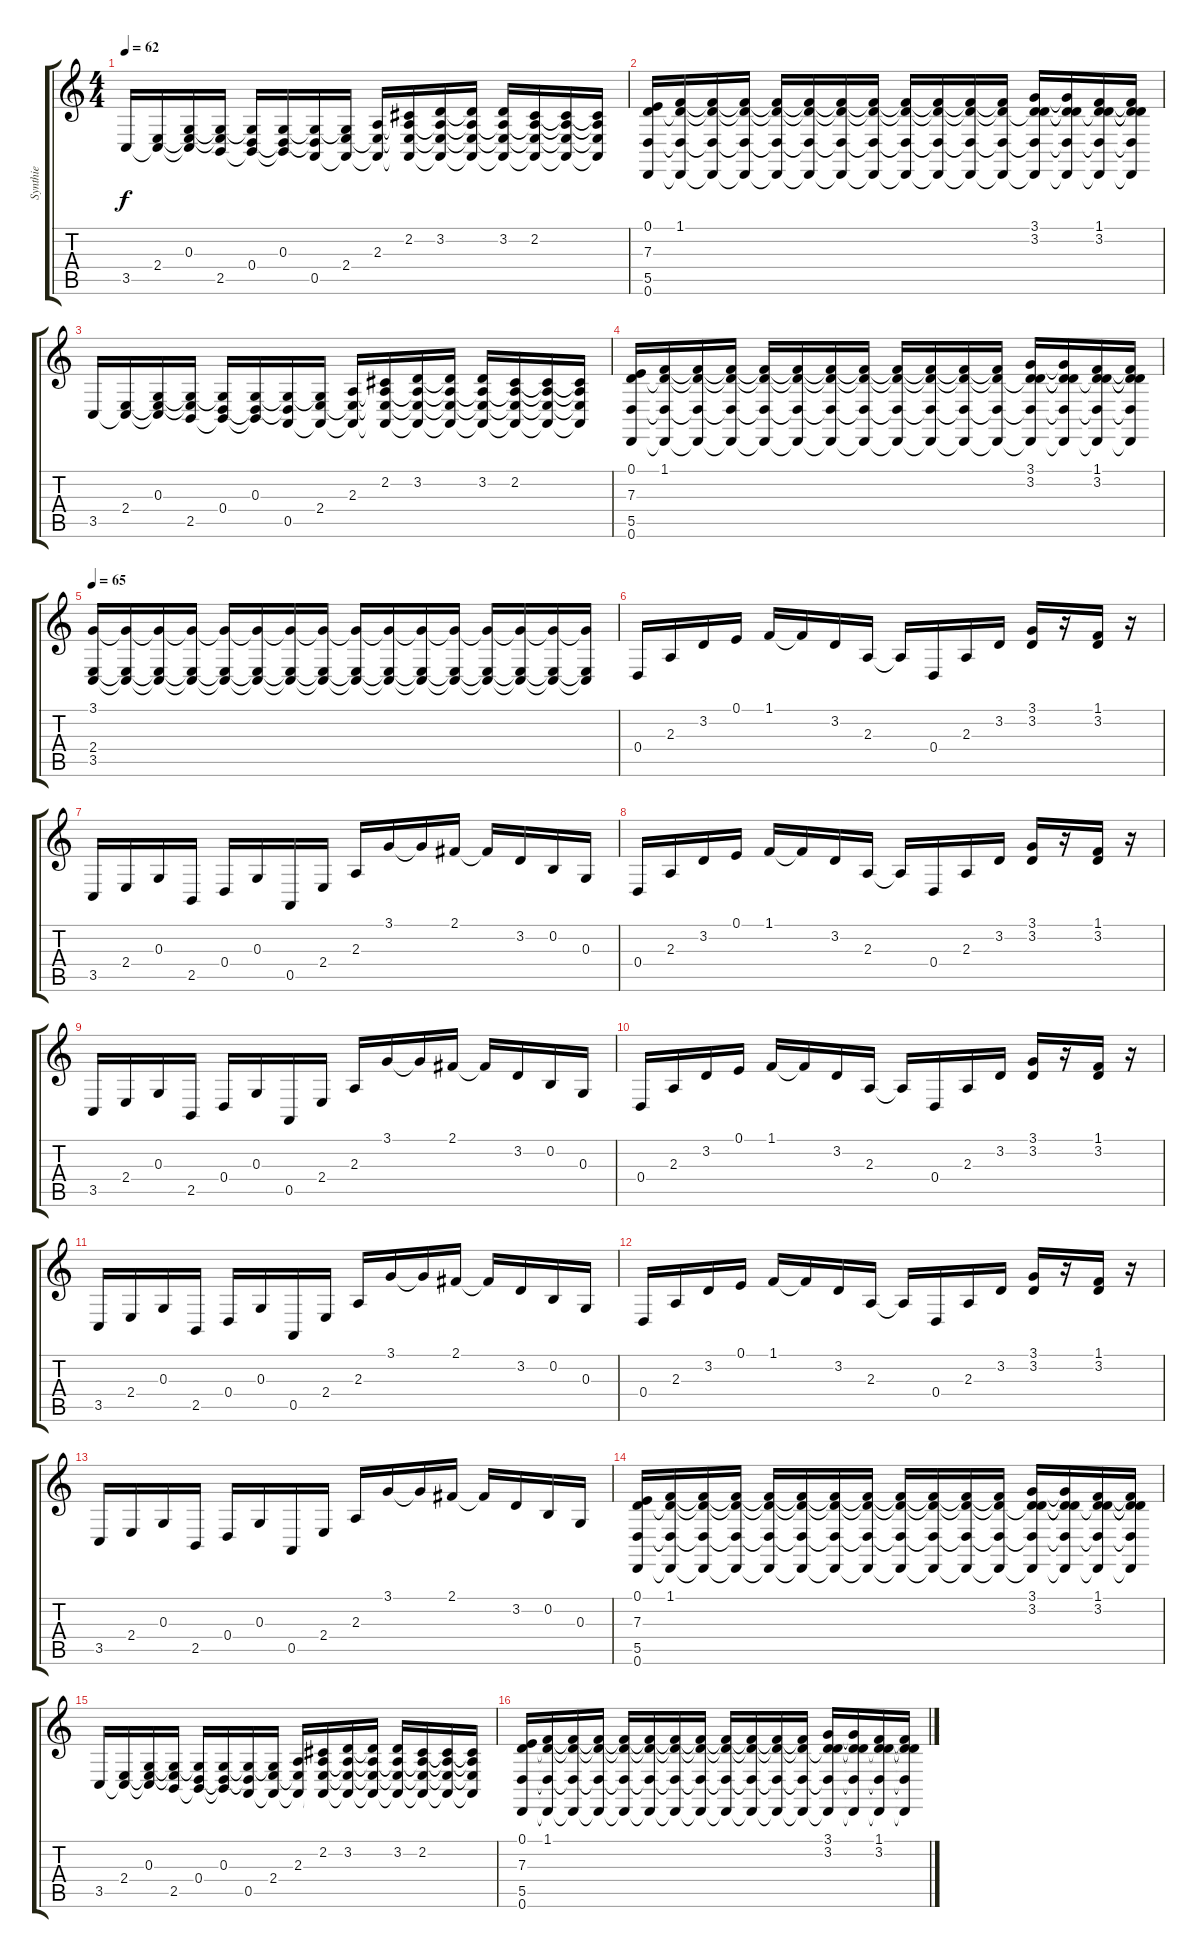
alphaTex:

\track ("Synthie" "Synthie") {instrument stringensemble1}
\staff {score tabs}
\tuning (E4 B3 G3 D3 A2 D2) {hide}
\ts (4 4)
\tempo 62
\clef g2
\ks c
3.5.16{dy f balance 0} (2.4 3.5{t}).16{balance 8} (0.3 2.4{t} 3.5{t}).16{balance 16} (0.3{t} 2.4{t} 2.5).16{balance 8} (0.3{t} 0.4 2.5{t}).16{balance 0} (0.3 0.4{t} 2.5{t}).16{balance 8} (0.3{t} 0.4{t} 0.5).16{balance 16} (0.3{t} 2.4 0.5{t}).16{balance 8} (2.3 2.4{t} 0.5{t}).16{balance 0} (2.2 2.3{t} 2.4{t} 0.5{t}).16{balance 8} (3.2 2.3{t} 2.4{t} 0.5{t}).16{balance 16} (3.2{t} 2.3{t} 2.4{t} 0.5{t}).16{balance 8} (3.2 2.3{t} 2.4{t} 0.5{t}).16{balance 0} (2.2 2.3{t} 2.4{t} 0.5{t}).16{balance 8} (2.2{t} 2.3{t} 2.4{t} 0.5{t}).16{balance 16} (2.2{t} 2.3{t} 2.4{t} 0.5{t}).16{balance 8} |
(0.1 7.3 5.5 0.6).16{balance 0} (1.1 7.3{t} 5.5{t} 0.6{t}).16{balance 8} (1.1{t} 7.3{t} 5.5{t} 0.6{t}).16{balance 16} (1.1{t} 7.3{t} 5.5{t} 0.6{t}).16{balance 8} (1.1{t} 7.3{t} 5.5{t} 0.6{t}).16{balance 0} (1.1{t} 7.3{t} 5.5{t} 0.6{t}).16{balance 8} (1.1{t} 7.3{t} 5.5{t} 0.6{t}).16{balance 16} (1.1{t} 7.3{t} 5.5{t} 0.6{t}).16{balance 8} (1.1{t} 7.3{t} 5.5{t} 0.6{t}).16{balance 0} (1.1{t} 7.3{t} 5.5{t} 0.6{t}).16{balance 8} (1.1{t} 7.3{t} 5.5{t} 0.6{t}).16{balance 16} (1.1{t} 7.3{t} 5.5{t} 0.6{t}).16{balance 8} (3.1 3.2 7.3{t} 5.5{t} 0.6{t}).16{balance 0} (3.1{t} 3.2{t} 7.3{t} 5.5{t} 0.6{t}).16{balance 8} (1.1 3.2 7.3{t} 5.5{t} 0.6{t}).16{balance 16} (1.1{t} 3.2{t} 7.3{t} 5.5{t} 0.6{t}).16{balance 8} |
3.5.16{balance 0} (2.4 3.5{t}).16{balance 8} (0.3 2.4{t} 3.5{t}).16{balance 16} (0.3{t} 2.4{t} 2.5).16{balance 8} (0.3{t} 0.4 2.5{t}).16{balance 0} (0.3 0.4{t} 2.5{t}).16{balance 8} (0.3{t} 0.4{t} 0.5).16{balance 16} (0.3{t} 2.4 0.5{t}).16{balance 8} (2.3 2.4{t} 0.5{t}).16{balance 0} (2.2 2.3{t} 2.4{t} 0.5{t}).16{balance 8} (3.2 2.3{t} 2.4{t} 0.5{t}).16{balance 16} (3.2{t} 2.3{t} 2.4{t} 0.5{t}).16{balance 8} (3.2 2.3{t} 2.4{t} 0.5{t}).16{balance 0} (2.2 2.3{t} 2.4{t} 0.5{t}).16{balance 8} (2.2{t} 2.3{t} 2.4{t} 0.5{t}).16{balance 16} (2.2{t} 2.3{t} 2.4{t} 0.5{t}).16{balance 8} |
(0.1 7.3 5.5 0.6).16{balance 0} (1.1 7.3{t} 5.5{t} 0.6{t}).16{balance 8} (1.1{t} 7.3{t} 5.5{t} 0.6{t}).16{balance 16} (1.1{t} 7.3{t} 5.5{t} 0.6{t}).16{balance 8} (1.1{t} 7.3{t} 5.5{t} 0.6{t}).16{balance 0} (1.1{t} 7.3{t} 5.5{t} 0.6{t}).16{balance 8} (1.1{t} 7.3{t} 5.5{t} 0.6{t}).16{balance 16} (1.1{t} 7.3{t} 5.5{t} 0.6{t}).16{balance 8} (1.1{t} 7.3{t} 5.5{t} 0.6{t}).16{balance 0} (1.1{t} 7.3{t} 5.5{t} 0.6{t}).16{balance 8} (1.1{t} 7.3{t} 5.5{t} 0.6{t}).16{balance 16} (1.1{t} 7.3{t} 5.5{t} 0.6{t}).16{balance 8} (3.1 3.2 7.3{t} 5.5{t} 0.6{t}).16{balance 0} (3.1{t} 3.2{t} 7.3{t} 5.5{t} 0.6{t}).16{balance 8} (1.1 3.2 7.3{t} 5.5{t} 0.6{t}).16{balance 16} (1.1{t} 3.2{t} 7.3{t} 5.5{t} 0.6{t}).16{balance 8} |
\tempo 65
(3.1 2.4 3.5).16{balance 0} (3.1{t} 2.4{t} 3.5{t}).16{balance 8} (3.1{t} 2.4{t} 3.5{t}).16{balance 16} (3.1{t} 2.4{t} 3.5{t}).16{balance 8} (3.1{t} 2.4{t} 3.5{t}).16{balance 0} (3.1{t} 2.4{t} 3.5{t}).16{balance 8} (3.1{t} 2.4{t} 3.5{t}).16{balance 16} (3.1{t} 2.4{t} 3.5{t}).16{balance 8} (3.1{t} 2.4{t} 3.5{t}).16{balance 0} (3.1{t} 2.4{t} 3.5{t}).16{balance 8} (3.1{t} 2.4{t} 3.5{t}).16{balance 16} (3.1{t} 2.4{t} 3.5{t}).16{balance 8} (3.1{t} 2.4{t} 3.5{t}).16{balance 0} (3.1{t} 2.4{t} 3.5{t}).16{balance 8} (3.1{t} 2.4{t} 3.5{t}).16{balance 16} (3.1{t} 2.4{t} 3.5{t}).16{balance 8} |
0.4.16{balance 0} 2.3.16{balance 8} 3.2.16{balance 16} 0.1.16{balance 8} 1.1.16{balance 0} 1.1{t}.16{balance 8} 3.2.16{balance 16} 2.3.16{balance 8} 2.3{t}.16{balance 0} 0.4.16{balance 8} 2.3.16{balance 16} 3.2.16{balance 8} (3.1 3.2).16{balance 0} r.16{balance 8} (1.1 3.2).16{balance 16} r.16{balance 8} |
3.5.16{balance 0} 2.4.16{balance 8} 0.3.16{balance 16} 2.5.16{balance 8} 0.4.16{balance 0} 0.3.16{balance 8} 0.5.16{balance 16} 2.4.16{balance 8} 2.3.16{balance 0} 3.1.16{balance 8} 3.1{t}.16{balance 16} 2.1.16{balance 8} 2.1{t}.16{balance 0} 3.2.16{balance 8} 0.2.16{balance 16} 0.3.16{balance 8} |
0.4.16{balance 0} 2.3.16{balance 8} 3.2.16{balance 16} 0.1.16{balance 8} 1.1.16{balance 0} 1.1{t}.16{balance 8} 3.2.16{balance 16} 2.3.16{balance 8} 2.3{t}.16{balance 0} 0.4.16{balance 8} 2.3.16{balance 16} 3.2.16{balance 8} (3.1 3.2).16{balance 0} r.16{balance 8} (1.1 3.2).16{balance 16} r.16{balance 8} |
3.5.16{balance 0} 2.4.16{balance 8} 0.3.16{balance 16} 2.5.16{balance 8} 0.4.16{balance 0} 0.3.16{balance 8} 0.5.16{balance 16} 2.4.16{balance 8} 2.3.16{balance 0} 3.1.16{balance 8} 3.1{t}.16{balance 16} 2.1.16{balance 8} 2.1{t}.16{balance 0} 3.2.16{balance 8} 0.2.16{balance 16} 0.3.16{balance 8} |
0.4.16{balance 0} 2.3.16{balance 8} 3.2.16{balance 16} 0.1.16{balance 8} 1.1.16{balance 0} 1.1{t}.16{balance 8} 3.2.16{balance 16} 2.3.16{balance 8} 2.3{t}.16{balance 0} 0.4.16{balance 8} 2.3.16{balance 16} 3.2.16{balance 8} (3.1 3.2).16{balance 0} r.16{balance 8} (1.1 3.2).16{balance 16} r.16{balance 8} |
3.5.16{balance 0} 2.4.16{balance 8} 0.3.16{balance 16} 2.5.16{balance 8} 0.4.16{balance 0} 0.3.16{balance 8} 0.5.16{balance 16} 2.4.16{balance 8} 2.3.16{balance 0} 3.1.16{balance 8} 3.1{t}.16{balance 16} 2.1.16{balance 8} 2.1{t}.16{balance 0} 3.2.16{balance 8} 0.2.16{balance 16} 0.3.16{balance 8} |
0.4.16{balance 0} 2.3.16{balance 8} 3.2.16{balance 16} 0.1.16{balance 8} 1.1.16{balance 0} 1.1{t}.16{balance 8} 3.2.16{balance 16} 2.3.16{balance 8} 2.3{t}.16{balance 0} 0.4.16{balance 8} 2.3.16{balance 16} 3.2.16{balance 8} (3.1 3.2).16{balance 0} r.16{balance 8} (1.1 3.2).16{balance 16} r.16{balance 8} |
3.5.16{balance 0} 2.4.16{balance 8} 0.3.16{balance 16} 2.5.16{balance 8} 0.4.16{balance 0} 0.3.16{balance 8} 0.5.16{balance 16} 2.4.16{balance 8} 2.3.16{balance 0} 3.1.16{balance 8} 3.1{t}.16{balance 16} 2.1.16{balance 8} 2.1{t}.16{balance 0} 3.2.16{balance 8} 0.2.16{balance 16} 0.3.16{balance 8} |
(0.1 7.3 5.5 0.6).16{balance 0} (1.1 7.3{t} 5.5{t} 0.6{t}).16{balance 8} (1.1{t} 7.3{t} 5.5{t} 0.6{t}).16{balance 16} (1.1{t} 7.3{t} 5.5{t} 0.6{t}).16{balance 8} (1.1{t} 7.3{t} 5.5{t} 0.6{t}).16{balance 0} (1.1{t} 7.3{t} 5.5{t} 0.6{t}).16{balance 8} (1.1{t} 7.3{t} 5.5{t} 0.6{t}).16{balance 16} (1.1{t} 7.3{t} 5.5{t} 0.6{t}).16{balance 8} (1.1{t} 7.3{t} 5.5{t} 0.6{t}).16{balance 0} (1.1{t} 7.3{t} 5.5{t} 0.6{t}).16{balance 8} (1.1{t} 7.3{t} 5.5{t} 0.6{t}).16{balance 16} (1.1{t} 7.3{t} 5.5{t} 0.6{t}).16{balance 8} (3.1 3.2 7.3{t} 5.5{t} 0.6{t}).16{balance 0} (3.1{t} 3.2{t} 7.3{t} 5.5{t} 0.6{t}).16{balance 8} (1.1 3.2 7.3{t} 5.5{t} 0.6{t}).16{balance 16} (1.1{t} 3.2{t} 7.3{t} 5.5{t} 0.6{t}).16{balance 8} |
3.5.16{balance 0} (2.4 3.5{t}).16{balance 8} (0.3 2.4{t} 3.5{t}).16{balance 16} (0.3{t} 2.4{t} 2.5).16{balance 8} (0.3{t} 0.4 2.5{t}).16{balance 0} (0.3 0.4{t} 2.5{t}).16{balance 8} (0.3{t} 0.4{t} 0.5).16{balance 16} (0.3{t} 2.4 0.5{t}).16{balance 8} (2.3 2.4{t} 0.5{t}).16{balance 0} (2.2 2.3{t} 2.4{t} 0.5{t}).16{balance 8} (3.2 2.3{t} 2.4{t} 0.5{t}).16{balance 16} (3.2{t} 2.3{t} 2.4{t} 0.5{t}).16{balance 8} (3.2 2.3{t} 2.4{t} 0.5{t}).16{balance 0} (2.2 2.3{t} 2.4{t} 0.5{t}).16{balance 8} (2.2{t} 2.3{t} 2.4{t} 0.5{t}).16{balance 16} (2.2{t} 2.3{t} 2.4{t} 0.5{t}).16{balance 8} |
(0.1 7.3 5.5 0.6).16{balance 0} (1.1 7.3{t} 5.5{t} 0.6{t}).16{balance 8} (1.1{t} 7.3{t} 5.5{t} 0.6{t}).16{balance 16} (1.1{t} 7.3{t} 5.5{t} 0.6{t}).16{balance 8} (1.1{t} 7.3{t} 5.5{t} 0.6{t}).16{balance 0} (1.1{t} 7.3{t} 5.5{t} 0.6{t}).16{balance 8} (1.1{t} 7.3{t} 5.5{t} 0.6{t}).16{balance 16} (1.1{t} 7.3{t} 5.5{t} 0.6{t}).16{balance 8} (1.1{t} 7.3{t} 5.5{t} 0.6{t}).16{balance 0} (1.1{t} 7.3{t} 5.5{t} 0.6{t}).16{balance 8} (1.1{t} 7.3{t} 5.5{t} 0.6{t}).16{balance 16} (1.1{t} 7.3{t} 5.5{t} 0.6{t}).16{balance 8} (3.1 3.2 7.3{t} 5.5{t} 0.6{t}).16{balance 0} (3.1{t} 3.2{t} 7.3{t} 5.5{t} 0.6{t}).16{balance 8} (1.1 3.2 7.3{t} 5.5{t} 0.6{t}).16{balance 16} (1.1{t} 3.2{t} 7.3{t} 5.5{t} 0.6{t}).16{balance 8}
